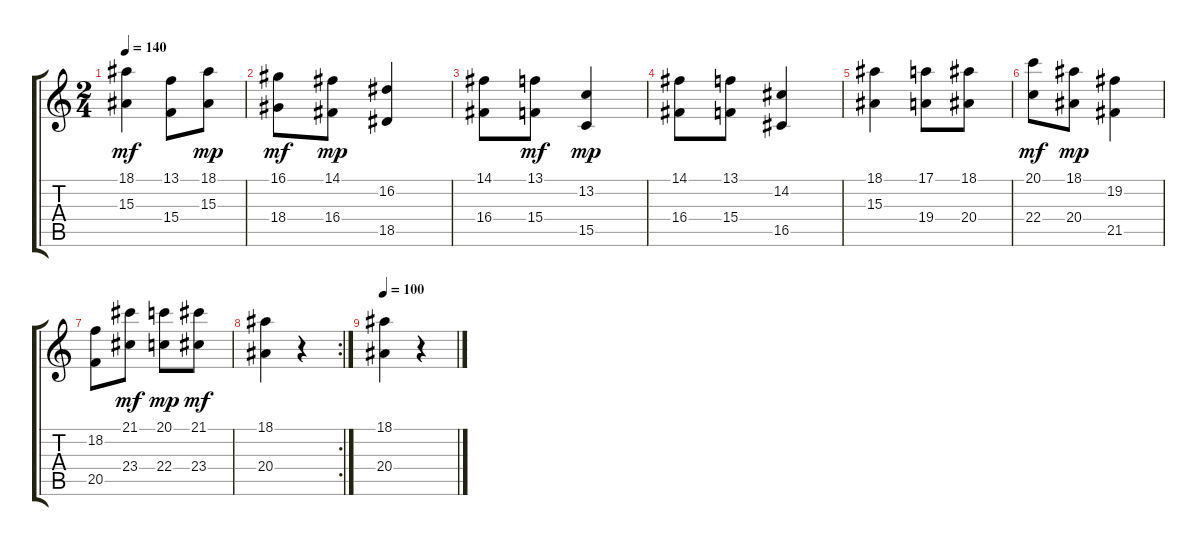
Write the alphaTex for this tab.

\track "" {instrument pizzicatostrings}
\staff {score tabs}
\tuning (E4 B3 G3 D3 A2 E2) {hide}
\ts (2 4)
\tempo 140
\clef g2
\ks c
(18.1 15.3).4{dy mf} (13.1 15.4).8 (18.1 15.3).8{dy mp} |
(16.1 18.4).8{dy mf} (14.1 16.4).8{dy mp} (16.2 18.5).4 |
(14.1 16.4).8 (13.1 15.4).8{dy mf} (13.2 15.5).4{dy mp} |
(14.1 16.4).8 (13.1 15.4).8 (14.2 16.5).4 |
(18.1 15.3).4 (17.1 19.4).8 (18.1 20.4).8 |
(20.1 22.4).8{dy mf} (18.1 20.4).8{dy mp} (19.2 21.5).4 |
(18.2 20.5).8 (21.1 23.4).8{dy mf} (20.1 22.4).8{dy mp} (21.1 23.4).8{dy mf} |
\rc 2
(18.1 20.4).4 r.4 |
\tempo 100
(18.1 20.4).4 r.4
